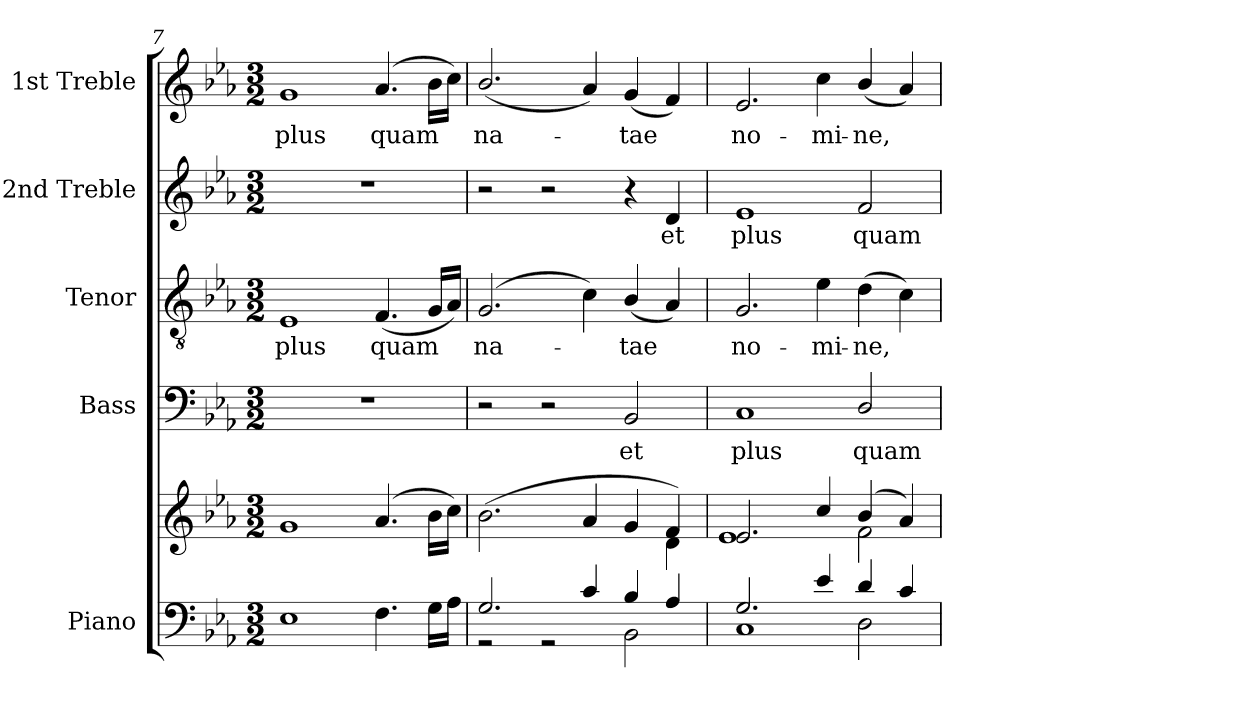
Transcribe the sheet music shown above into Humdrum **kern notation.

**kern	**kern	**kern	**text	**kern	**text	**kern	**text	**kern	**text
*part5	*part5	*part4	*part4	*part3	*part3	*part2	*part2	*part1	*part1
*staff6	*staff5	*staff4	*staff4	*staff3	*staff3	*staff2	*staff2	*staff1	*staff1
*I"Piano	*	*I"Bass	*	*I"Tenor	*	*I"2nd Treble	*	*I"1st Treble	*
*I'Pno.	*	*I'B.	*	*I'T.	*	*	*	*I'S.	*
*clefF4	*clefG2	*clefF4	*	*clefGv2	*	*clefG2	*	*clefG2	*
*	*	*	*	*ITrd7c12	*	*	*	*	*
*k[b-e-a-]	*k[b-e-a-]	*k[b-e-a-]	*	*k[b-e-a-]	*	*k[b-e-a-]	*	*k[b-e-a-]	*
*c:	*c:	*c:	*	*c:	*	*c:	*	*c:	*
*M3/2	*M3/2	*M3/2	*	*M3/2	*	*M3/2	*	*M3/2	*
=7	=7	=7	=7	=7	=7	=7	=7	=7	=7
!	!	!LO:N:vis=1	!	!	!	!	!	!	!
!	!	!	!	!	!LO:LY:b:color=#000000	!LO:N:vis=1	!	!	!
!	!	!	!	!	!	!	!	!	!LO:LY:b:color=#000000
1E-i	1gi	1.r	.	1EE-i	plus	1.r	.	1gi	plus
!	!	!	!	!	!LO:LY:b:color=#000000	!	!	!	!
!	!	!	!	!	!	!	!	!	!LO:LY:b:color=#000000
4.Fi\	(4.a-i/	.	.	(4.FFi/	quam	.	.	(4.a-i/	quam
16Gi\LL	16b-i\LL	.	.	16GGi/LL	.	.	.	16b-i\LL	.
16A-i\JJ	16cci\JJ)	.	.	16AA-i/JJ)	.	.	.	16cci\JJ)	.
=8	=8	=8	=8	=8	=8	=8	=8	=8	=8
*^	*^	*	*	*	*	*	*	*	*
!	!	!	!	!	!	!	!LO:LY:b:color=#000000	!	!	!	!
!	!	!	!	!	!	!	!	!	!	!	!LO:LY:b:color=#000000
2.Gi/	2r	(2.b-i\	1ryy	2r	.	(2.GGi/	na-	2r	.	(2.b-i/	na-
.	2r	.	.	2r	.	.	.	2r	.	.	.
4ci/	.	4a-i/	.	.	.	4Ci\)	.	.	.	4a-i/)	.
!	!	!	!	!	!LO:LY:b:color=#000000	!	!	!	!	!	!
!	!	!	!	!	!	!	!LO:LY:b:color=#000000	!	!	!	!
!	!	!	!	!	!	!	!	!	!	!	!LO:LY:b:color=#000000
4B-i/	2BB-i\	4gi/	4ryy	2BB-i/	et	(4BB-i/	-tae	4r	.	(4gi/	-tae
!	!	!	!	!	!	!	!	!	!LO:LY:b:color=#000000	!	!
4A-i/	.	4fi/)	4di\	.	.	4AA-i/)	.	4di/	et	4fi/)	.
!!LO:LB:g=z
=9	=9	=9	=9	=9	=9	=9	=9	=9	=9	=9	=9
!	!	!	!	!	!LO:LY:b:color=#000000	!	!	!	!	!	!
!	!	!	!	!	!	!	!LO:LY:b:color=#000000	!	!	!	!
!	!	!	!	!	!	!	!	!	!LO:LY:b:color=#000000	!	!
!	!	!	!	!	!	!	!	!	!	!	!LO:LY:b:color=#000000
2.Gi/	1Ci	2.e-i/	1e-i	1Ci	plus	2.GGi/	no-	1e-i	plus	2.e-i/	no-
!	!	!	!	!	!	!	!LO:LY:b:color=#000000	!	!	!	!
!	!	!	!	!	!	!	!	!	!	!	!LO:LY:b:color=#000000
4e-i/	.	4cci/	.	.	.	4E-i\	-mi-	.	.	4cci\	-mi-
!	!	!	!	!	!LO:LY:b:color=#000000	!	!	!	!	!	!
!	!	!	!	!	!	!	!LO:LY:b:color=#000000	!	!	!	!
!	!	!	!	!	!	!	!	!	!LO:LY:b:color=#000000	!	!
!	!	!	!	!	!	!	!	!	!	!	!LO:LY:b:color=#000000
4di/	2Di\	(4b-i/	2fi\	2Di/	quam	(4Di\	-ne,	2fi/	quam	(4b-i/	-ne,
4ci/	.	4a-i/)	.	.	.	4Ci\)	.	.	.	4a-i/)	.
*v	*v	*	*	*	*	*	*	*	*	*	*
*	*v	*v	*	*	*	*	*	*	*	*
=	=	=	=	=	=	=	=	=	=
*-	*-	*-	*-	*-	*-	*-	*-	*-	*-
